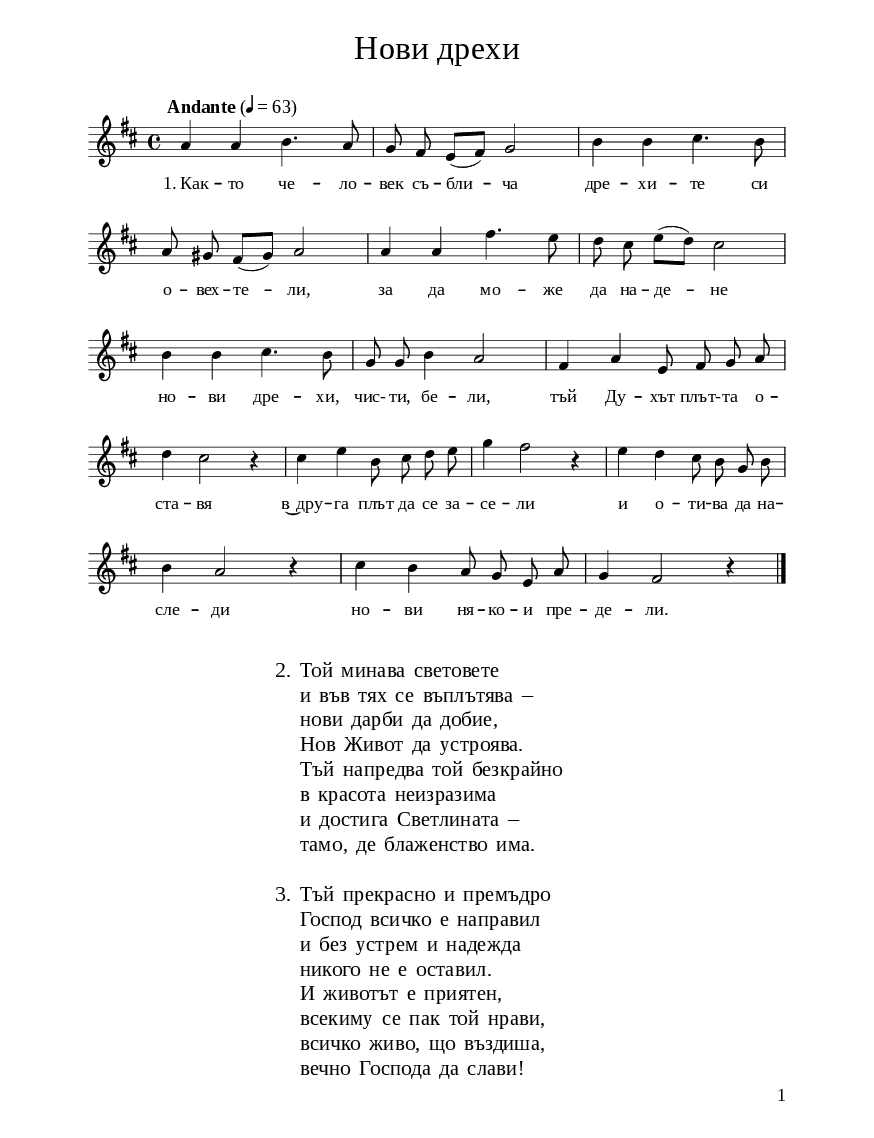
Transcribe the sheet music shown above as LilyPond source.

\version "2.24.2"

% include paper part and global functions
\include "include/globals.ily"

\bookpart {
  \label #'ref062
  \tocItem \markup "Нови дрехи"
  \include "include/bookpart-paper.ily"
  \score {
    \include "include/score-layout.ily"

    \new Voice \absolute  {
      \clef treble
      \key d \major
      \time 4/4
      \tempoFunc "Andante" 4 "63"
      \autoBeamOff
      a'4 a' b'4. a'8 | g'8 fis' e' ( [ fis' ] ) g'2 | b'4 b' cis''4. b'8 | \break
      a'8 gis'  fis' ([ gis'] )  a'2 | a'4 a' fis''4. e''8 | d''8 cis''  e'' ( [ d''] ) cis''2 \break |
      b'4 b' cis''4. b'8 | g'8 g'  b'4  a'2 | fis'4 a' e'8 fis' g' a' \break |
      d''4 cis''2 r4 | cis''4 e'' b'8 cis'' d'' e'' | g''4 fis''2 r4 | e''4 d'' cis''8 b' g' b' | \break  b'4 a'2 r4 | cis''4 b'  a'8 g' e' a' | g'4 fis'2 r4 \break | \bar "|."
    }

    \addlyrics {
      "1. Как" -- то че -- ло -- век съ -- бли -- ча дре -- хи -- те си
      о -- вех -- те -- ли, за да мо -- же да на  -- де -- не
      но -- ви дре -- хи, "чис-" -- ти, бе -- ли, тъй Ду -- хът "плът-" -- та о --
      ста -- вя в~дру -- га плът да се за -- се -- ли и о --
      ти -- ва да на -- сле -- ди но -- ви ня -- ко -- и пре -- де -- ли.
    }

    \header {
      title = \titleFunc "Нови дрехи" "Novi drehi"
    }

    \midi{}

  } % score

  \markup \empty-one

  \markup \fontsize #bgCoupletFontSize {
    \hspace #18
    \override #`(baseline-skip . ,bgCoupletBaselineSkip)
    \column {

      \line {   2. Той минава световете}

      \line {   "   "и във тях се въплътява –}

      \line {   "   "нови дарби да добие,}

      \line {   "   "Нов Живот да устроява.}

      \line {   "   "Тъй напредва той безкрайно}

      \line {   "   "в красота неизразима}

      \line {   "   "и достига Светлината – }

      \line {   "   "тамо, де блаженство има.}

      \line {   "   "}

      \line {   3. Тъй прекрасно и премъдро}

      \line {   "   "Господ всичко е направил}

      \line {   "   "и без устрем и надежда}

      \line {   "   "никого не е оставил.}

      \line {   "   "И животът е приятен,}

      \line {   "   "всекиму се пак той нрави,}

      \line {   "   "всичко живо, що въздиша, }

      \line {   "   "вечно Господа да слави! }
    }

  } % markup



  % include foreign translation(s) of the song
  

} % bookpart
